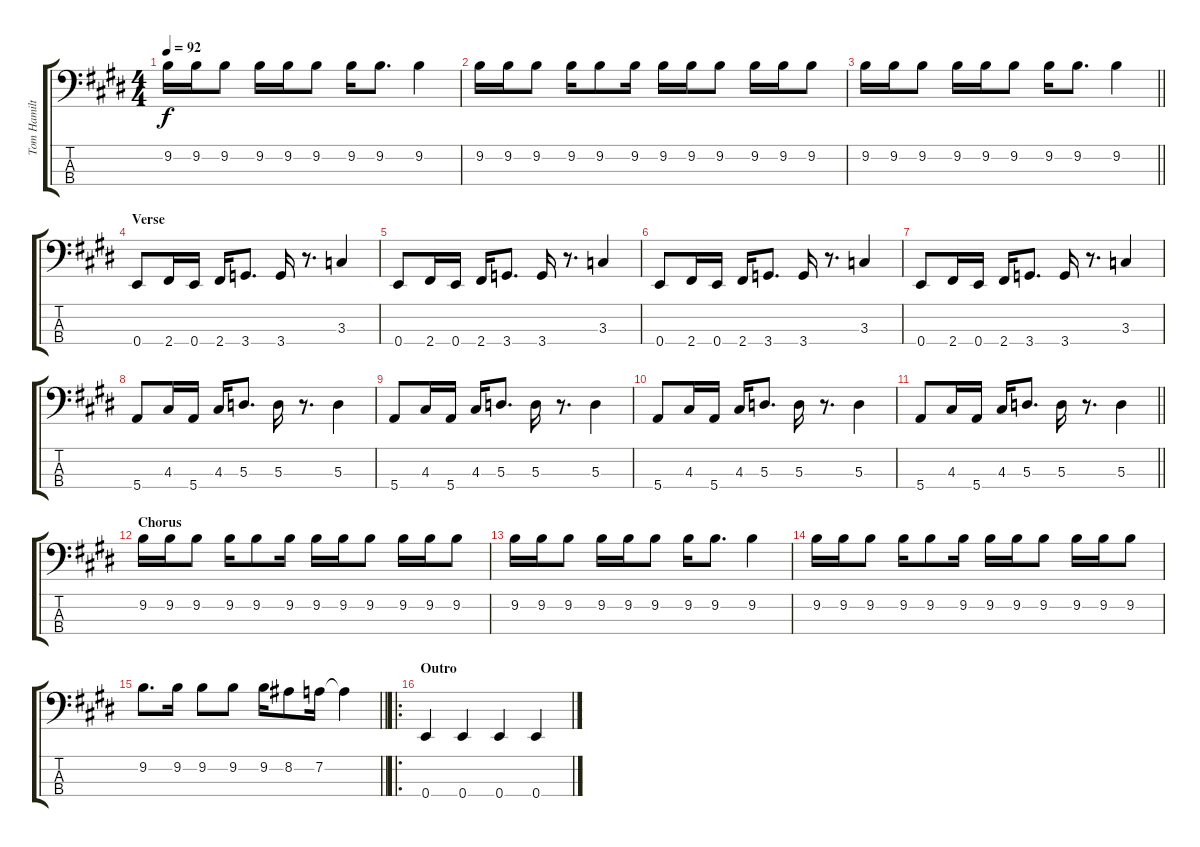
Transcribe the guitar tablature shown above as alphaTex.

\track ("Tom Hamilton" "Tom Hamilt") {instrument electricbassfinger}
\staff {score tabs}
\tuning (G2 D2 A1 E1) {hide}
\ts (4 4)
\tempo 92
\clef f4
\ks e
9.2.16{dy f} 9.2.16 9.2.8 9.2.16 9.2.16 9.2.8 9.2.16 9.2.8{d} 9.2.4 |
9.2.16 9.2.16 9.2.8 9.2.16 9.2.8 9.2.16 9.2.16 9.2.16 9.2.8 9.2.16 9.2.16 9.2.8 |
\barLineRight lightlight
9.2.16 9.2.16 9.2.8 9.2.16 9.2.16 9.2.8 9.2.16 9.2.8{d} 9.2.4 |
\section ("" "Verse")
0.4.8 2.4.16 0.4.16 2.4.16 3.4.8{d} 3.4.16 r.8{d} 3.3.4 |
0.4.8 2.4.16 0.4.16 2.4.16 3.4.8{d} 3.4.16 r.8{d} 3.3.4 |
0.4.8 2.4.16 0.4.16 2.4.16 3.4.8{d} 3.4.16 r.8{d} 3.3.4 |
0.4.8 2.4.16 0.4.16 2.4.16 3.4.8{d} 3.4.16 r.8{d} 3.3.4 |
5.4.8 4.3.16 5.4.16 4.3.16 5.3.8{d} 5.3.16 r.8{d} 5.3.4 |
5.4.8 4.3.16 5.4.16 4.3.16 5.3.8{d} 5.3.16 r.8{d} 5.3.4 |
5.4.8 4.3.16 5.4.16 4.3.16 5.3.8{d} 5.3.16 r.8{d} 5.3.4 |
\barLineRight lightlight
5.4.8 4.3.16 5.4.16 4.3.16 5.3.8{d} 5.3.16 r.8{d} 5.3.4 |
\section ("" "Chorus")
9.2.16 9.2.16 9.2.8 9.2.16 9.2.8 9.2.16 9.2.16 9.2.16 9.2.8 9.2.16 9.2.16 9.2.8 |
9.2.16 9.2.16 9.2.8 9.2.16 9.2.16 9.2.8 9.2.16 9.2.8{d} 9.2.4 |
9.2.16 9.2.16 9.2.8 9.2.16 9.2.8 9.2.16 9.2.16 9.2.16 9.2.8 9.2.16 9.2.16 9.2.8 |
\barLineRight lightlight
9.2.8{d} 9.2.16 9.2.8 9.2.8 9.2.16 8.2.8 7.2.16 7.2{t}.4 |
\ro
\section ("" "Outro")
0.4.4 0.4.4 0.4.4 0.4.4
